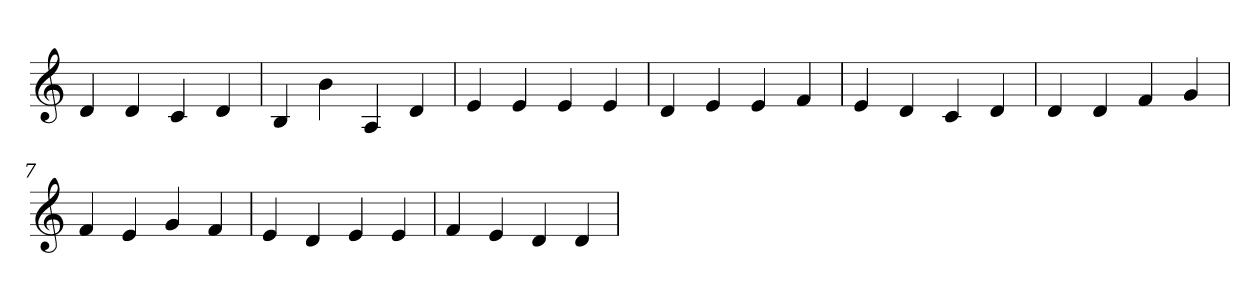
**kern
*part1
*staff1
*clefG2
=1
4d
4d
4c
4d
=2
4B
4b
4A
4d
=3
4e
4e
4e
4e
=4
4d
4e
4e
4f
=5
4e
4d
4c
4d
=6
4d
4d
4f
4g
=7
4f
4e
4g
4f
=8
4e
4d
4e
4e
=9
4f
4e
4d
4d
=
*-
